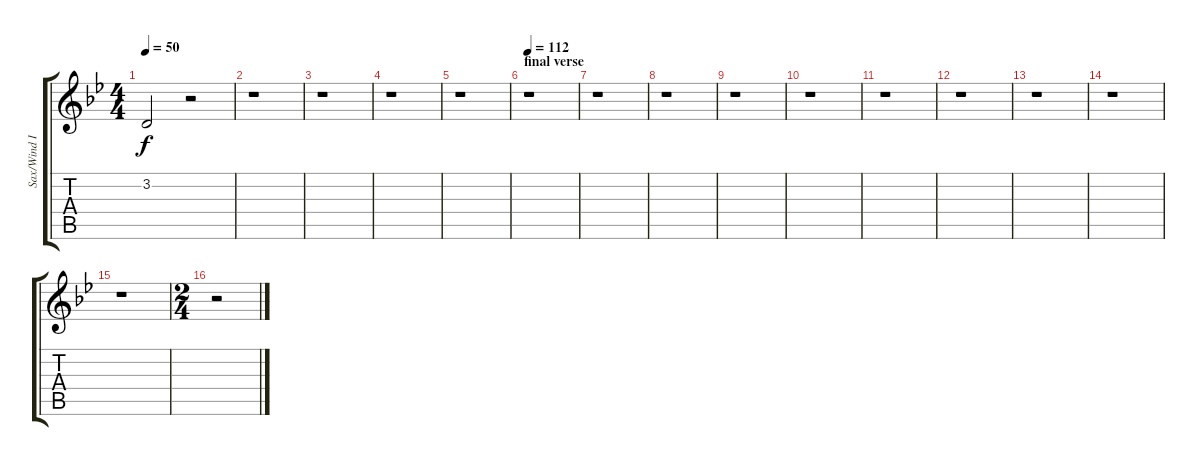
\track ("Sax/Wind Instruments(Helliwell)" "Sax/Wind I") {instrument altosax}
\staff {score tabs}
\tuning (E4 B3 G3 D3 A2 E2) {hide}
\ts (4 4)
\tempo 50
\clef g2
\ks bb
3.2.2{dy f} r.2 |
r.1 |
r.1 |
r.1 |
r.1 |
\section ("" "final verse")
\tempo 112
r.1 |
r.1 |
r.1 |
r.1 |
r.1 |
r.1 |
r.1 |
r.1 |
r.1 |
r.1 |
\ts (2 4)
r.2
